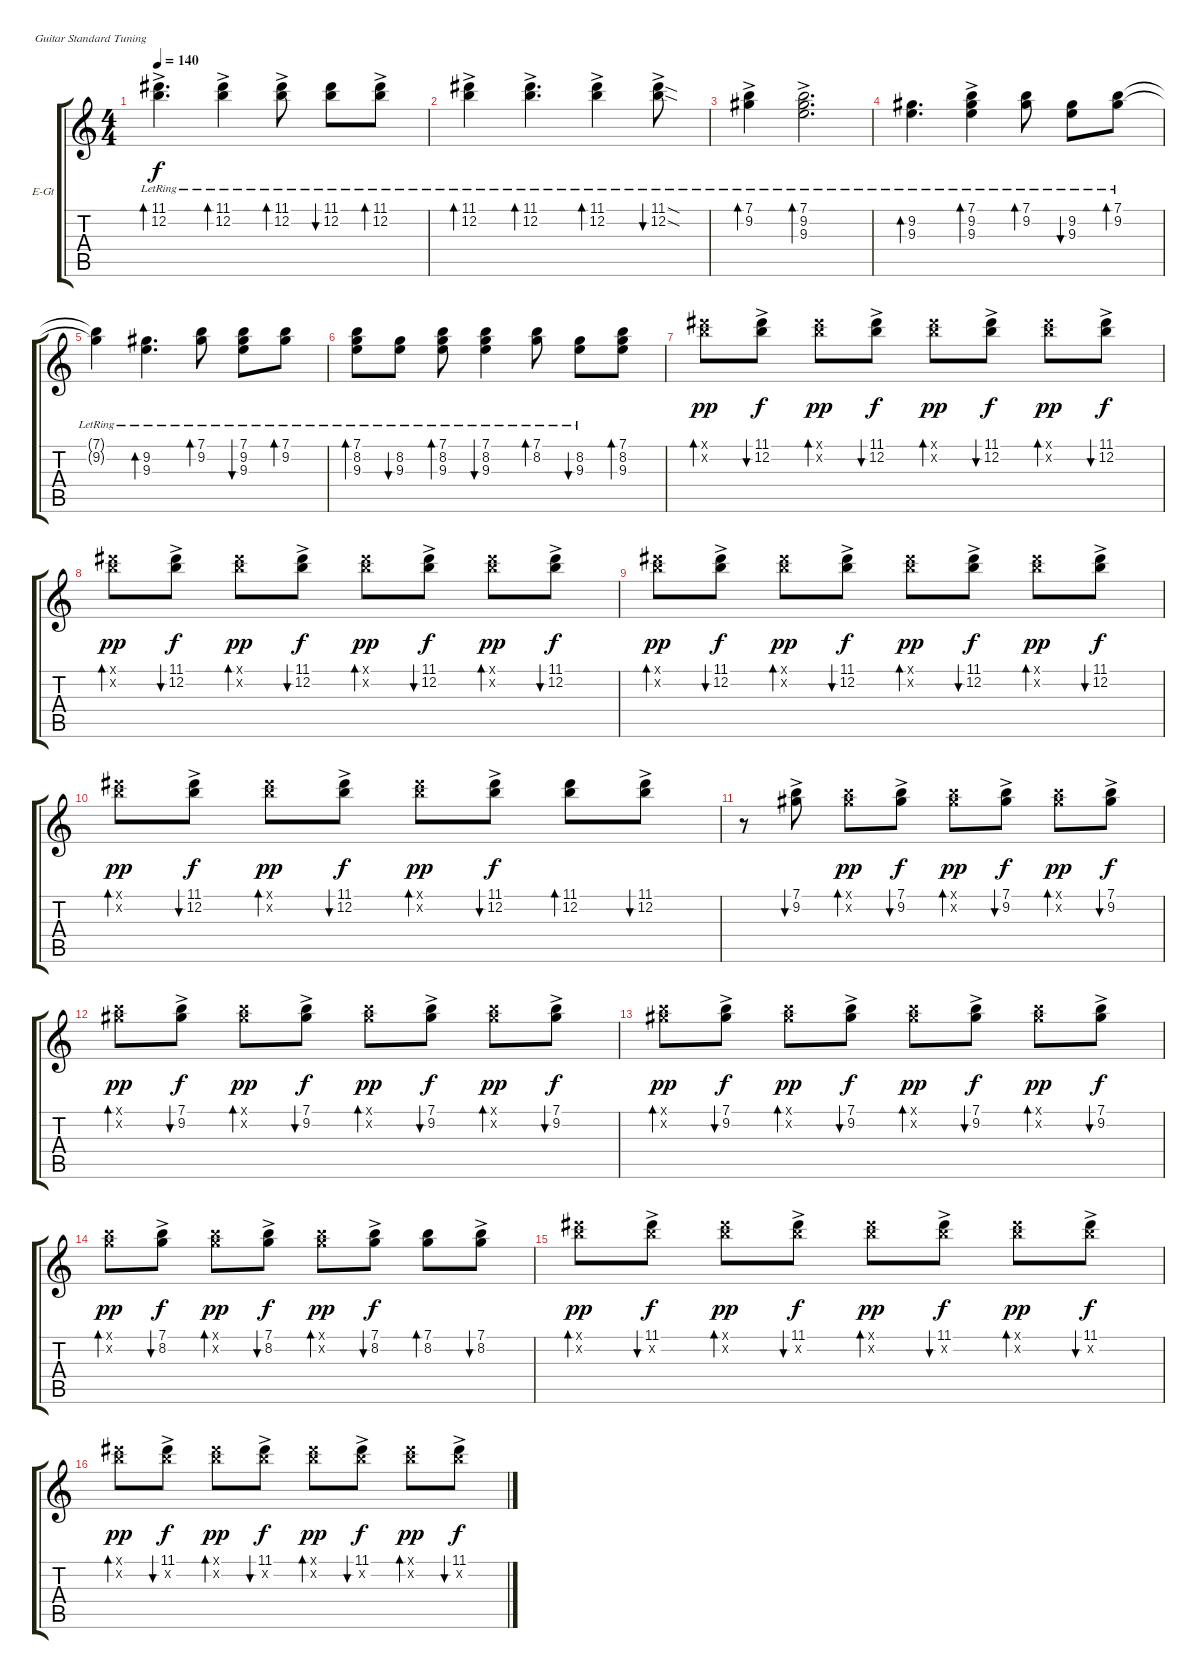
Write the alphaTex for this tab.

\defaultSystemsLayout 4
\bracketExtendMode groupsimilarinstruments
\firstSystemTrackNameOrientation horizontal
\otherSystemsTrackNameOrientation horizontal
\track ("Cook" "E-Gt") {instrument electricguitarclean}
\staff {score tabs}
\tuning (E4 B3 G3 D3 A2 E2)
\ts (4 4)
\tempo 140
\clef g2
\ks c
(11.1{ac lr} 12.2{lr}).4{d bd 56 dy f} (11.1{ac lr} 12.2{lr}).4{bd 55} (11.1{ac lr} 12.2{lr}).8{bd 54} (11.1{lr} 12.2{lr}).8{bu 53} (11.1{ac lr} 12.2{lr}).8{bd 52} |
(11.1{ac lr} 12.2{lr}).4{bd 56} (11.1{ac lr} 12.2{lr}).4{d bd 56} (11.1{ac lr} 12.2{lr}).4{bd 56} (11.1{sod ac lr} 12.2{sod lr}).8{bu 55} |
(7.1{ac lr} 9.2{lr}).4{bd 54} (9.2{lr} 9.3{lr} 7.1{ac lr}).2{d bd 54} |
(9.2{lr} 9.3{lr}).4{d bd 54} (7.1{ac lr} 9.2{lr} 9.3{lr}).4{bd 54} (7.1{lr} 9.2{lr}).8{bd 53} (9.3{lr} 9.2{lr}).8{bu 52} (7.1{lr} 9.2{lr}).8{bd 51} |
(7.1{lr t} 9.2{lr t}).4 (9.2{lr} 9.3{lr}).4{d bd 51} (7.1{lr} 9.2{lr}).8{bd 53} (9.3{lr} 9.2{lr} 7.1{lr}).8{bu 52} (7.1{lr} 9.2{lr}).8{bd 51} |
(8.2{lr} 9.3{lr} 7.1{lr}).8{bd 51} (8.2{lr} 9.3{lr}).8{bu 51} (8.2{lr} 9.3{lr} 7.1{lr}).8{bd 51} (7.1{lr} 8.2{lr} 9.3{lr}).4{bu 51} (7.1{lr} 8.2{lr}).8{bd 51} (8.2{lr} 9.3{lr}).8{bu 51} (7.1 8.2 9.3).8{bd 51} |
(11.1{x} 12.2{x}).8{bd 51 dy pp} (11.1{ac} 12.2).8{bu 51 dy f} (11.1{x} 12.2{x}).8{bd 51 dy pp} (11.1{ac} 12.2).8{bu 51 dy f} (11.1{x} 12.2{x}).8{bd 51 dy pp} (11.1{ac} 12.2).8{bu 51 dy f} (11.1{x} 12.2{x}).8{bd 51 dy pp} (11.1{ac} 12.2).8{bu 51 dy f} |
(11.1{x} 12.2{x}).8{bd 51 dy pp} (11.1{ac} 12.2).8{bu 51 dy f} (11.1{x} 12.2{x}).8{bd 51 dy pp} (11.1{ac} 12.2).8{bu 51 dy f} (11.1{x} 12.2{x}).8{bd 51 dy pp} (11.1{ac} 12.2).8{bu 51 dy f} (11.1{x} 12.2{x}).8{bd 51 dy pp} (11.1{ac} 12.2).8{bu 51 dy f} |
(11.1{x} 12.2{x}).8{bd 51 dy pp} (11.1{ac} 12.2).8{bu 51 dy f} (11.1{x} 12.2{x}).8{bd 51 dy pp} (11.1{ac} 12.2).8{bu 51 dy f} (11.1{x} 12.2{x}).8{bd 51 dy pp} (11.1{ac} 12.2).8{bu 51 dy f} (11.1{x} 12.2{x}).8{bd 51 dy pp} (11.1{ac} 12.2).8{bu 51 dy f} |
(11.1{x} 12.2{x}).8{bd 51 dy pp} (11.1{ac} 12.2).8{bu 51 dy f} (11.1{x} 12.2{x}).8{bd 51 dy pp} (11.1{ac} 12.2).8{bu 51 dy f} (11.1{x} 12.2{x}).8{bd 51 dy pp} (11.1{ac} 12.2).8{bu 51 dy f} (11.1 12.2).8{bd 51} (11.1{ac} 12.2).8{bu 51} |
r.8 (7.1{ac} 9.2).8{bu 51} (7.1{x} 9.2{x}).8{bd 51 dy pp} (7.1{ac} 9.2).8{bu 51 dy f} (7.1{x} 9.2{x}).8{bd 51 dy pp} (7.1{ac} 9.2).8{bu 51 dy f} (7.1{x} 9.2{x}).8{bd 51 dy pp} (7.1{ac} 9.2).8{bu 51 dy f} |
(7.1{x} 9.2{x}).8{bd 51 dy pp} (7.1{ac} 9.2).8{bu 51 dy f} (7.1{x} 9.2{x}).8{bd 51 dy pp} (7.1{ac} 9.2).8{bu 51 dy f} (7.1{x} 9.2{x}).8{bd 51 dy pp} (7.1{ac} 9.2).8{bu 51 dy f} (7.1{x} 9.2{x}).8{bd 51 dy pp} (7.1{ac} 9.2).8{bu 51 dy f} |
(7.1{x} 9.2{x}).8{bd 51 dy pp} (7.1{ac} 9.2).8{bu 51 dy f} (7.1{x} 9.2{x}).8{bd 51 dy pp} (7.1{ac} 9.2).8{bu 51 dy f} (7.1{x} 9.2{x}).8{bd 51 dy pp} (7.1{ac} 9.2).8{bu 51 dy f} (7.1{x} 9.2{x}).8{bd 51 dy pp} (7.1{ac} 9.2).8{bu 51 dy f} |
(7.1{x} 8.2{x}).8{bd 51 dy pp} (7.1{ac} 8.2).8{bu 51 dy f} (7.1{x} 8.2{x}).8{bd 51 dy pp} (7.1{ac} 8.2).8{bu 51 dy f} (7.1{x} 8.2{x}).8{bd 51 dy pp} (7.1{ac} 8.2).8{bu 51 dy f} (7.1 8.2).8{bd 51} (7.1{ac} 8.2).8{bu 51} |
(11.1{x} 12.2{x}).8{bd 51 dy pp} (11.1{ac} 12.2{x}).8{bu 51 dy f} (11.1{x} 12.2{x}).8{bd 51 dy pp} (11.1{ac} 12.2{x}).8{bu 51 dy f} (11.1{x} 12.2{x}).8{bd 51 dy pp} (11.1{ac} 12.2{x}).8{bu 51 dy f} (11.1{x} 12.2{x}).8{bd 51 dy pp} (11.1{ac} 12.2{x}).8{bu 51 dy f} |
(11.1{x} 12.2{x}).8{bd 51 dy pp} (11.1{ac} 12.2{x}).8{bu 51 dy f} (11.1{x} 12.2{x}).8{bd 51 dy pp} (11.1{ac} 12.2{x}).8{bu 51 dy f} (11.1{x} 12.2{x}).8{bd 51 dy pp} (11.1{ac} 12.2{x}).8{bu 51 dy f} (11.1{x} 12.2{x}).8{bd 51 dy pp} (11.1{ac} 12.2{x}).8{bu 51 dy f}
